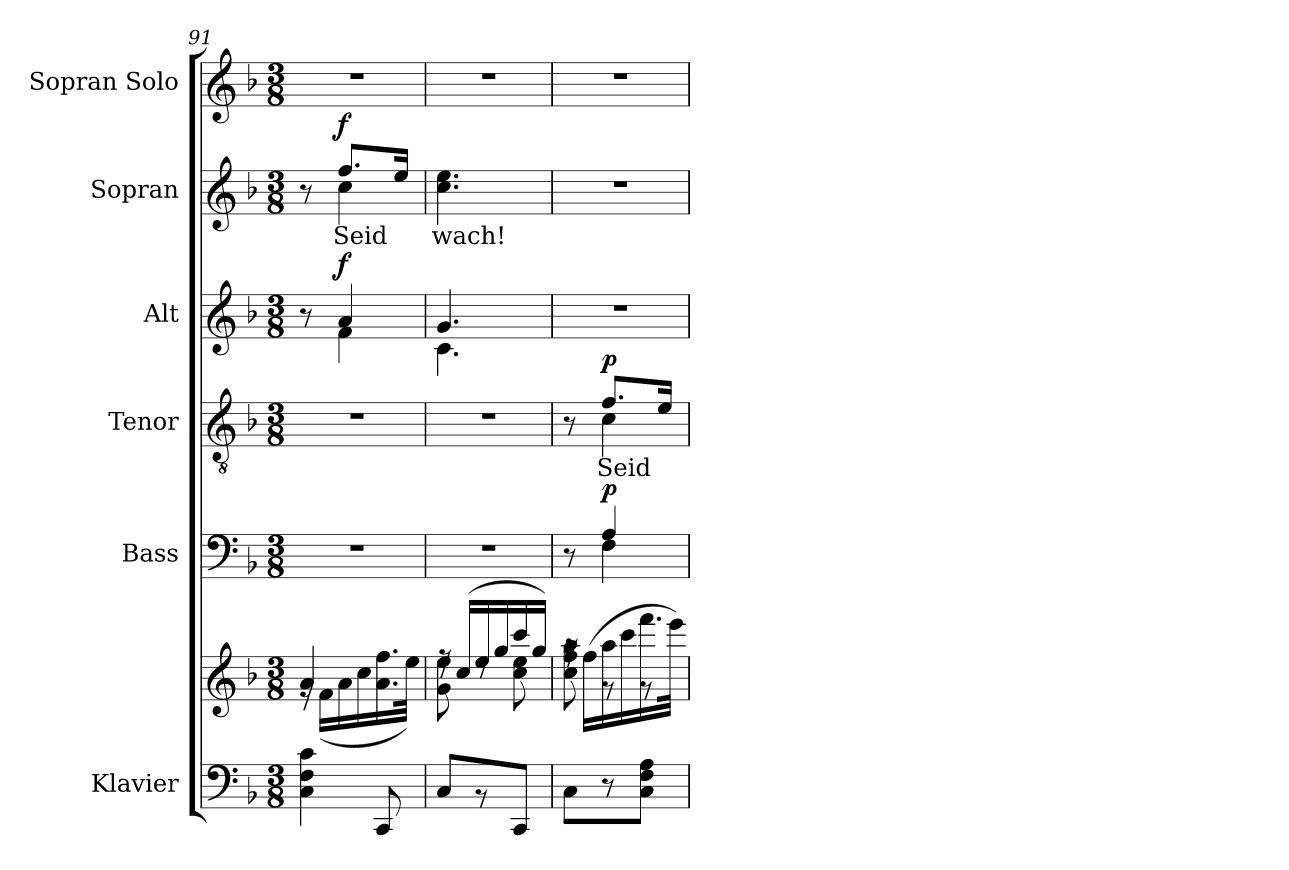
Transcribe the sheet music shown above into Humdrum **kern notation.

**kern	**kern	**kern	**dynam	**kern	**text	**dynam	**kern	**dynam	**kern	**text	**dynam	**kern
*part6	*part6	*part5	*part5	*part4	*part4	*part4	*part3	*part3	*part2	*part2	*part2	*part1
*staff7	*staff6	*staff5	*staff5	*staff4	*staff4	*staff4	*staff3	*staff3	*staff2	*staff2	*staff2	*staff1
*I"Klavier	*	*I"Bass	*	*I"Tenor	*	*	*I"Alt	*	*I"Sopran	*	*	*I"Sopran Solo
*	*	*I'B	*	*I'T	*	*	*I'A	*	*I'S	*	*	*
*clefF4	*clefG2	*clefF4	*	*clefGv2	*	*	*clefG2	*	*clefG2	*	*	*clefG2
*k[b-]	*k[b-]	*k[b-]	*	*k[b-]	*	*	*k[b-]	*	*k[b-]	*	*	*k[b-]
*M3/8	*M3/8	*M3/8	*	*M3/8	*	*	*M3/8	*	*M3/8	*	*	*M3/8
=91	=91	=91	=91	=91	=91	=91	=91	=91	=91	=91	=91	=91
*	*^	*	*	*	*	*	*^	*	*^	*	*	*
4C\ 4F\ 4c\	4a/	16rg	4.r	.	4.r	.	.	8r	8ryy	.	8r	8ryy	.	.	4.r
.	.	(>16f\LL	.	.	.	.	.	.	.	.	.	.	.	.	.
!	!	!	!	!	!	!	!	!	!	!LO:DY:a	!	!	!LO:LY:b	!LO:DY:a	!
.	.	16a\	.	.	.	.	.	4a/	4f\	f	8.ff/L	4cc\	Seid	f	.
.	.	16cc\	.	.	.	.	.	.	.	.	.	.	.	.	.
8CC/	8rffyy	16.a\ 16.ff\	.	.	.	.	.	.	.	.	.	.	.	.	.
.	.	.	.	.	.	.	.	.	.	.	16ee/Jk	.	.	.	.
.	.	32ee\JJk)	.	.	.	.	.	.	.	.	.	.	.	.	.
*	*	*	*	*	*	*	*	*	*	*	*v	*v	*	*	*
=92	=92	=92	=92	=92	=92	=92	=92	=92	=92	=92	=92	=92	=92	=92
!	!	!	!	!	!	!	!	!	!	!	!	!LO:LY:b	!	!
8C/L	16rff	8g\ 8ee\	4.r	.	4.r	.	.	4.g/	4.c\	.	4.cc\ 4.ee\	wach!	.	4.r
.	(16cc/LL	.	.	.	.	.	.	.	.	.	.	.	.	.
8rBB	16ee/	8rdd	.	.	.	.	.	.	.	.	.	.	.	.
.	16gg/	.	.	.	.	.	.	.	.	.	.	.	.	.
8CC/J	16ccc/	8cc\ 8ee\	.	.	.	.	.	.	.	.	.	.	.	.
.	16gg/JJ)	.	.	.	.	.	.	.	.	.	.	.	.	.
*	*	*	*	*	*	*	*	*v	*v	*	*	*	*	*
=93	=93	=93	=93	=93	=93	=93	=93	=93	=93	=93	=93	=93	=93
*	*	*	*^	*	*^	*	*	*	*	*	*	*	*
8C\L	16raa	8cc\ 8ff\ 8aa\	8r	8ryy	.	8r	8ryy	.	.	4.r	.	4.r	.	.	4.r
.	(>16ff\LL	.	.	.	.	.	.	.	.	.	.	.	.	.	.
!	!	!	!	!	!LO:DY:a	!	!	!LO:LY:b	!LO:DY:a	!	!	!	!	!	!
8r	16aa\	8rg	4A/	4F\	p	8.f/L	4c\	Seid	p	.	.	.	.	.	.
.	16ccc\	.	.	.	.	.	.	.	.	.	.	.	.	.	.
8C\ 8F\ 8A\J	16.fff\	8rg	.	.	.	.	.	.	.	.	.	.	.	.	.
.	.	.	.	.	.	16e/Jk	.	.	.	.	.	.	.	.	.
.	32eee\JJk)	.	.	.	.	.	.	.	.	.	.	.	.	.	.
*	*v	*v	*	*	*	*v	*v	*	*	*	*	*	*	*	*
*	*	*v	*v	*	*	*	*	*	*	*	*	*	*
=	=	=	=	=	=	=	=	=	=	=	=	=
*-	*-	*-	*-	*-	*-	*-	*-	*-	*-	*-	*-	*-
